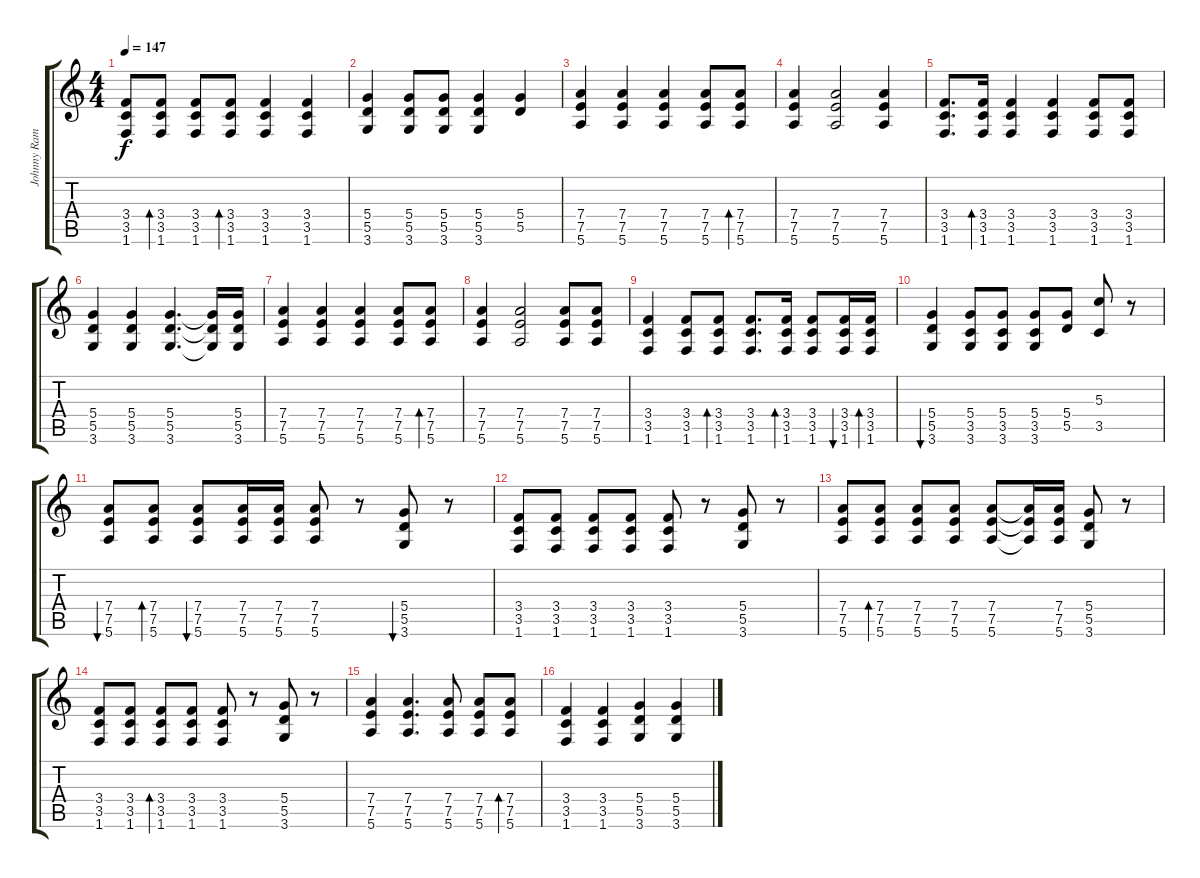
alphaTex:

\track ("Johnny Ramone - Guitar" "Johnny Ram") {instrument distortionguitar}
\staff {score tabs}
\tuning (E4 B3 G3 D3 A2 E2) {hide}
\ts (4 4)
\tempo 147
\clef g2
\ks c
(3.4 3.5 1.6).8{dy f} (3.4 3.5 1.6).8{bd 240} (3.4 3.5 1.6).8 (3.4 3.5 1.6).8{bd 240} (3.4 3.5 1.6).4 (3.4 3.5 1.6).4 |
(5.4 5.5 3.6).4 (5.4 5.5 3.6).8 (5.4 5.5 3.6).8 (5.4 5.5 3.6).4 (5.4 5.5).4 |
(7.4 7.5 5.6).4 (7.4 7.5 5.6).4 (7.4 7.5 5.6).4 (7.4 7.5 5.6).8 (7.4 7.5 5.6).8{bd 240} |
(7.4 7.5 5.6).4 (7.4 7.5 5.6).2 (7.4 7.5 5.6).4 |
(3.4 3.5 1.6).8{d} (3.4 3.5 1.6).16{bd 240} (3.4 3.5 1.6).4 (3.4 3.5 1.6).4 (3.4 3.5 1.6).8 (3.4 3.5 1.6).8 |
(5.4 5.5 3.6).4 (5.4 5.5 3.6).4 (5.4 5.5 3.6).4{d} (5.4{t} 5.5{t} 3.6{t}).16 (5.4 5.5 3.6).16 |
(7.4 7.5 5.6).4 (7.4 7.5 5.6).4 (7.4 7.5 5.6).4 (7.4 7.5 5.6).8 (7.4 7.5 5.6).8{bd 240} |
(7.4 7.5 5.6).4 (7.4 7.5 5.6).2 (7.4 7.5 5.6).8 (7.4 7.5 5.6).8 |
(3.4 3.5 1.6).4 (3.4 3.5 1.6).8 (3.4 3.5 1.6).8{bd 240} (3.4 3.5 1.6).8{d} (3.4 3.5 1.6).16{bd 240} (3.4 3.5 1.6).8 (3.4 3.5 1.6).16{bu 120} (3.4 3.5 1.6).16{bd 120} |
(5.4 5.5 3.6).4{bu 480} (5.4 3.5 3.6).8 (5.4 3.5 3.6).8 (5.4 3.5 3.6).8 (5.4 5.5).8 (5.3 3.5).8 r.8 |
(7.4 7.5 5.6).8{bu 240} (7.4 7.5 5.6).8{bd 240} (7.4 7.5 5.6).8{bu 240} (7.4 7.5 5.6).16 (7.4 7.5 5.6).16 (7.4 7.5 5.6).8 r.8 (5.4 5.5 3.6).8{bu 240} r.8 |
(3.4 3.5 1.6).8 (3.4 3.5 1.6).8 (3.4 3.5 1.6).8 (3.4 3.5 1.6).8 (3.4 3.5 1.6).8 r.8 (5.4 5.5 3.6).8 r.8 |
(7.4 7.5 5.6).8 (7.4 7.5 5.6).8{bd 240} (7.4 7.5 5.6).8 (7.4 7.5 5.6).8 (7.4 7.5 5.6).8 (7.4{t} 7.5{t} 5.6{t}).16 (7.4 7.5 5.6).16 (5.4 5.5 3.6).8 r.8 |
(3.4 3.5 1.6).8 (3.4 3.5 1.6).8 (3.4 3.5 1.6).8{bd 240} (3.4 3.5 1.6).8 (3.4 3.5 1.6).8 r.8 (5.4 5.5 3.6).8 r.8 |
(7.4 7.5 5.6).4 (7.4 7.5 5.6).4{d} (7.4 7.5 5.6).8 (7.4 7.5 5.6).8 (7.4 7.5 5.6).8{bd 240} |
(3.4 3.5 1.6).4 (3.4 3.5 1.6).4 (5.4 5.5 3.6).4 (5.4 5.5 3.6).4
